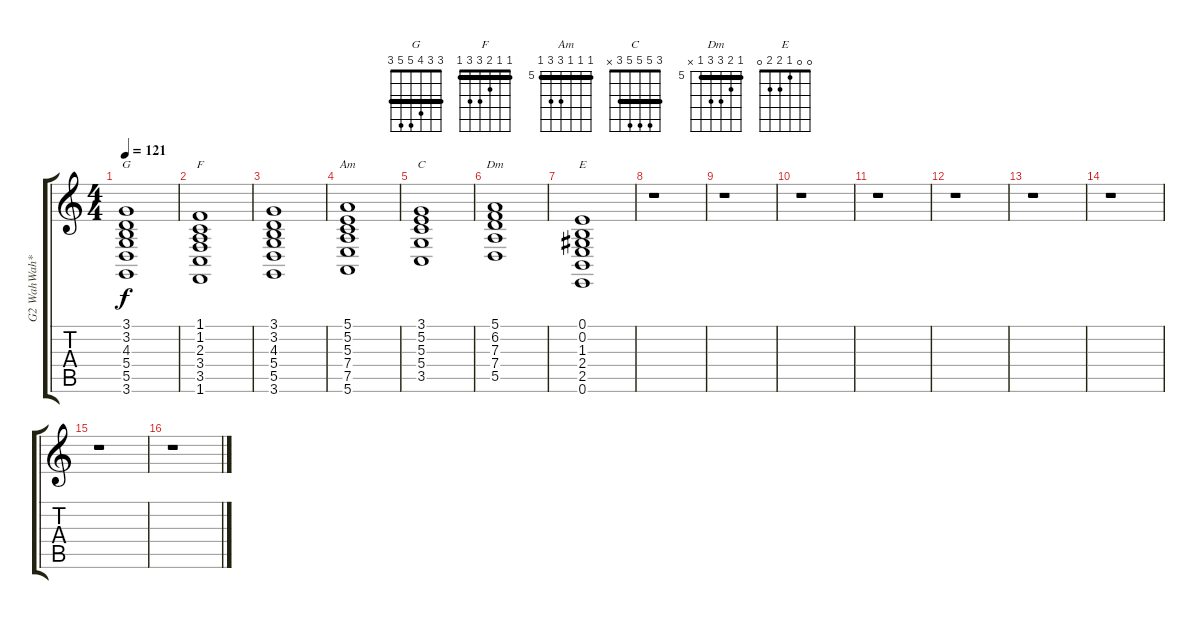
\track ("G2 WahWah**" "G2 WahWah*") {instrument englishhorn}
\staff {score tabs}
\tuning (E4 B3 G3 D3 A2 E2) {hide}
\chord ("G" 3 3 4 5 5 3) {barre 3}
\chord ("F" 1 1 2 3 3 1) {barre 1}
\chord ("Am" 5 5 5 7 7 5) {firstfret 5 barre 5}
\chord ("C" 3 5 5 5 3 x) {barre 3}
\chord ("Dm" 5 6 7 7 5 x) {firstfret 5 barre 5}
\chord ("E" 0 0 1 2 2 0)
\ts (4 4)
\tempo 121
\clef g2
\ks c
(3.1 3.2 4.3 5.4 5.5 3.6).1{ch "G" dy f} |
(1.1 1.2 2.3 3.4 3.5 1.6).1{ch "F"} |
(3.1 3.2 4.3 5.4 5.5 3.6).1 |
(5.1 5.2 5.3 7.4 7.5 5.6).1{ch "Am"} |
(3.1 5.2 5.3 5.4 3.5).1{ch "C"} |
(5.1 6.2 7.3 7.4 5.5).1{ch "Dm"} |
(0.1 0.2 1.3 2.4 2.5 0.6).1{ch "E"} |
r.1{volume 10 instrument englishhorn} |
r.1 |
r.1 |
r.1 |
r.1 |
r.1 |
r.1 |
r.1 |
r.1
